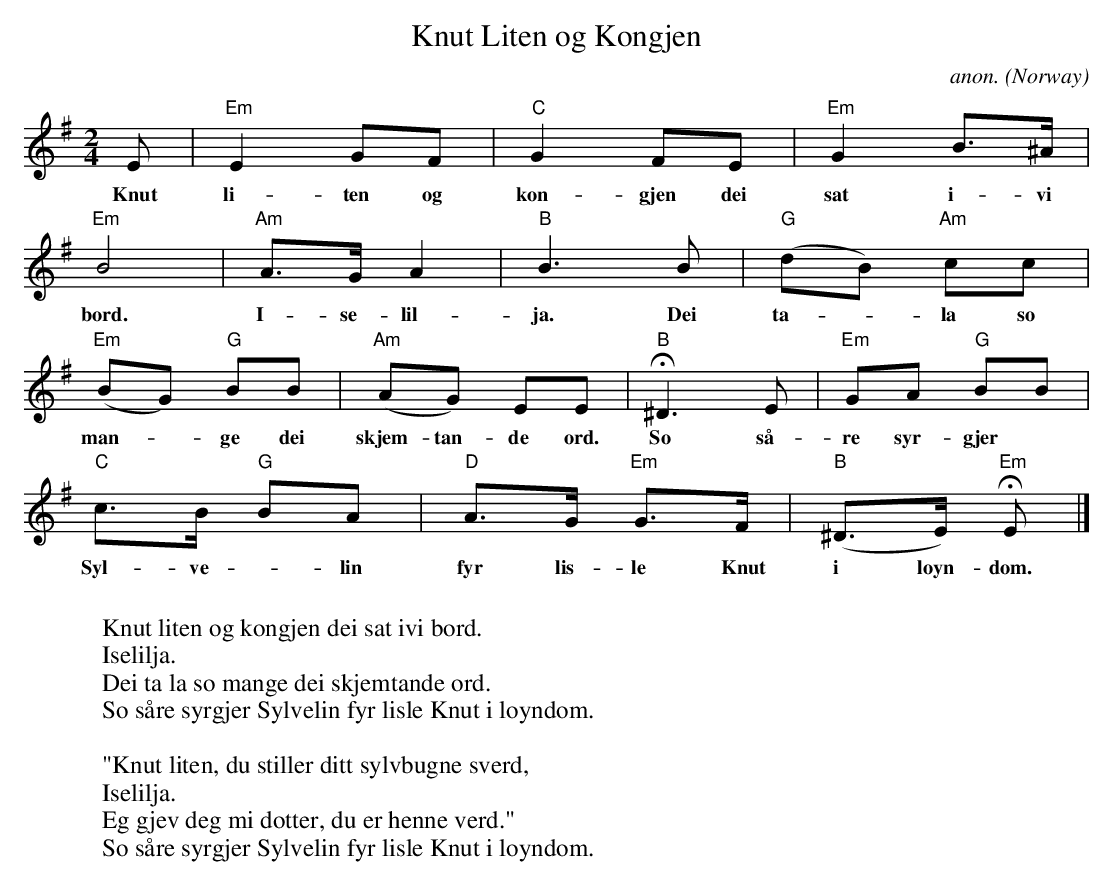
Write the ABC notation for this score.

X:1
T:Knut Liten og Kongjen
C:anon.
O:Norway
M:2/4
L:1/8
K:Em
E|"Em"E2GF|"C"G2FE|"Em"G2B>^A|
w:Knut li- ten og kon- gjen dei sat i- vi
"Em"B4|"Am"A>GA2|"B"B3B|"G"(dB) "Am"cc|
w:bord. I- se- lil- ja. Dei ta-* la so
"Em"(BG) "G"BB|"Am"(AG) EE|"B"H^D3E|"Em"GA "G"BB|
w:man-* ge dei skjem- tan- de ord. So s\aa- re syr- gjer
"C"c>B "G"BA|"D"A>G "Em"G>F|"B"(^D>E) "Em"HE|]
w:Syl- ve -lin fyr lis- le Knut i l\oyn- dom.
W:
W:Knut liten og kongjen dei sat ivi bord.
W:Iselilja.
W:Dei ta la so mange dei skjemtande ord.
W:So s\aare syrgjer Sylvelin fyr lisle Knut i l\oyndom.
W:
W:"Knut liten, du stiller ditt sylvbugne sverd,
W:Iselilja.
W:Eg gjev deg mi dotter, du er henne verd."
W:So s\aare syrgjer Sylvelin fyr lisle Knut i l\oyndom.
